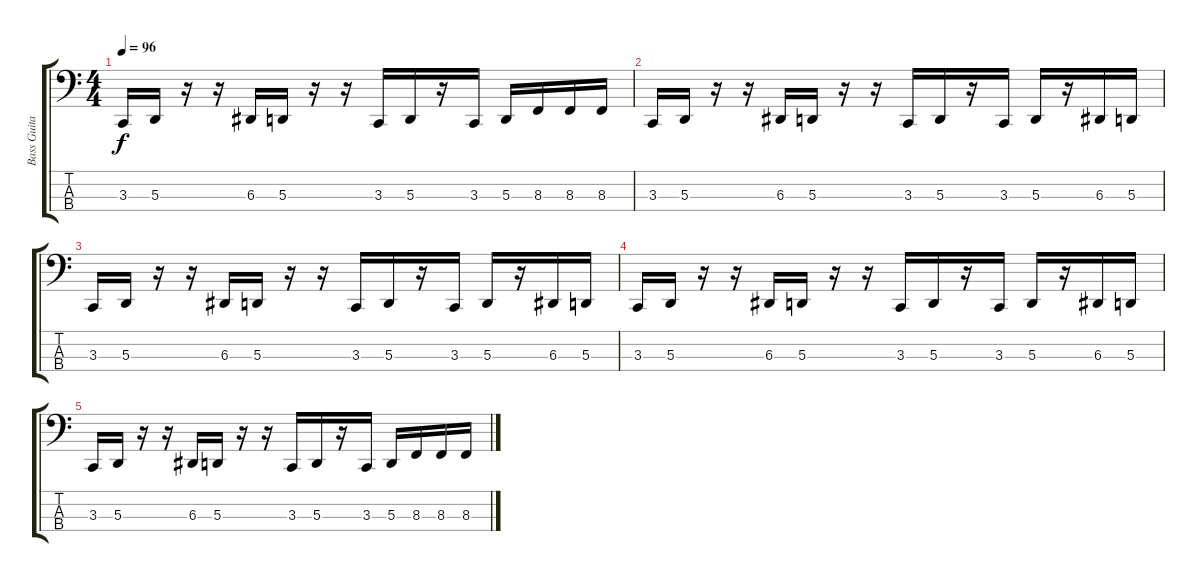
\track ("Bass Guitar" "Bass Guita") {instrument lead8bassandlead}
\staff {score tabs}
\tuning (G2 D2 A1 E1) {hide}
\ts (4 4)
\tempo 96
\clef f4
\ks c
3.3.16{dy f} 5.3.16 r.16 r.16 6.3.16 5.3.16 r.16 r.16 3.3.16 5.3.16 r.16 3.3.16 5.3.16 8.3.16 8.3.16 8.3.16 |
3.3.16 5.3.16 r.16 r.16 6.3.16 5.3.16 r.16 r.16 3.3.16 5.3.16 r.16 3.3.16 5.3.16 r.16 6.3.16 5.3.16 |
3.3.16 5.3.16 r.16 r.16 6.3.16 5.3.16 r.16 r.16 3.3.16 5.3.16 r.16 3.3.16 5.3.16 r.16 6.3.16 5.3.16 |
3.3.16 5.3.16 r.16 r.16 6.3.16 5.3.16 r.16 r.16 3.3.16 5.3.16 r.16 3.3.16 5.3.16 r.16 6.3.16 5.3.16 |
3.3.16 5.3.16 r.16 r.16 6.3.16 5.3.16 r.16 r.16 3.3.16 5.3.16 r.16 3.3.16 5.3.16 8.3.16 8.3.16 8.3.16
